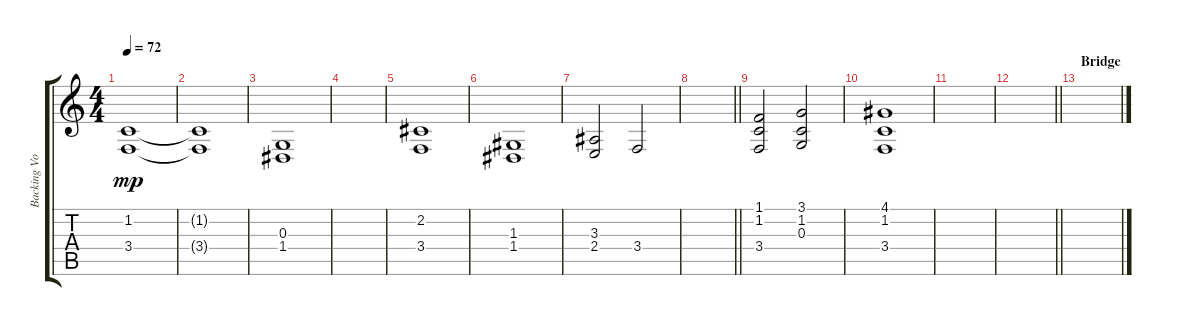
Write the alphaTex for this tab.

\track ("Backing Vocals" "Backing Vo") {instrument piccolo}
\staff {score tabs}
\tuning (E4 B3 G3 D3 A2 E2) {hide}
\ts (4 4)
\tempo 72
\clef g2
\ks c
(1.2 3.4).1{dy mp} |
(1.2{t} 3.4{t}).1 |
(0.3 1.4).1 |
|
(2.2 3.4).1 |
(1.3 1.4).1 |
(3.3 2.4).2 3.4.2 |
\barLineRight lightlight
|
(1.1 1.2 3.4).2 (3.1 1.2 0.3).2 |
(4.1 1.2 3.4).1 |
|
\barLineRight lightlight
|
\section ("" "Bridge")
